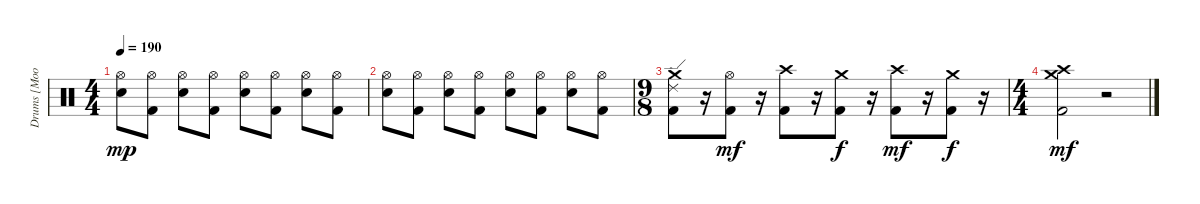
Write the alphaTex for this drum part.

\track ("Drums [Moose]" "Drums [Moo") {instrument percussion}
\staff {score}
\articulation defaults
\ts (4 4)
\tempo 190
\clef neutral
\ks c
("Snare (hit) 2" "Hi-Hat (open)").8{dy mp} ("Kick (hit) 2" "Hi-Hat (open)").8 ("Snare (hit) 2" "Hi-Hat (open)").8 ("Kick (hit) 2" "Hi-Hat (open)").8 ("Snare (hit) 2" "Hi-Hat (open)").8 ("Kick (hit) 2" "Hi-Hat (open)").8 ("Snare (hit) 2" "Hi-Hat (open)").8 ("Kick (hit) 2" "Hi-Hat (open)").8 |
("Snare (hit) 2" "Hi-Hat (open)").8 ("Kick (hit) 2" "Hi-Hat (open)").8 ("Snare (hit) 2" "Hi-Hat (open)").8 ("Kick (hit) 2" "Hi-Hat (open)").8 ("Snare (hit) 2" "Hi-Hat (open)").8 ("Kick (hit) 2" "Hi-Hat (open)").8 ("Snare (hit) 2" "Hi-Hat (open)").8 ("Kick (hit) 2" "Hi-Hat (open)").8 |
\ts (9 8)
("Kick (hit) 2" "Crash medium (hit)" "Ride (edge) 2").8 r.16 ("Kick (hit) 2" "Hi-Hat (open)").8{dy mf} r.16 ("Kick (hit) 2" "Crash high (hit)").8 r.16 ("Kick (hit) 2" "Crash medium (hit)").8{dy f} r.16 ("Kick (hit) 2" "Crash high (hit)").8{dy mf} r.16 ("Kick (hit) 2" "Crash medium (hit)").8{dy f} r.16 |
\ts (4 4)
("Kick (hit) 2" "Crash high (hit)" "Crash medium (hit)").2{dy mf} r.2
